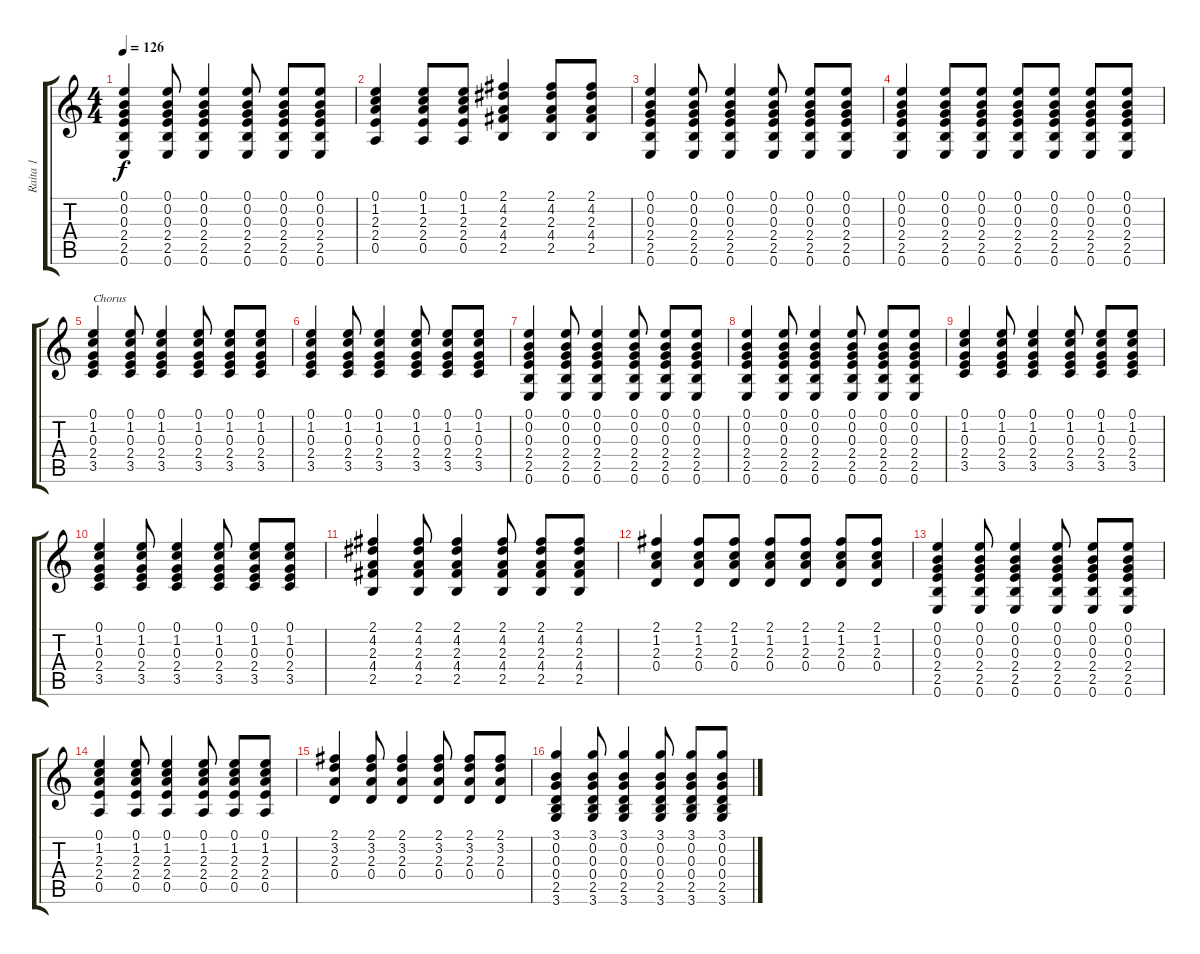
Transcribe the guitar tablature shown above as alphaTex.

\track ("Raita 1" "Raita 1") {instrument acousticguitarnylon}
\staff {score tabs}
\tuning (E4 B3 G3 D3 A2 E2) {hide}
\ts (4 4)
\tempo 126
\clef g2
\ks c
(0.1 0.2 0.3 2.4 2.5 0.6).4{dy f} (0.1 0.2 0.3 2.4 2.5 0.6).8 (0.1 0.2 0.3 2.4 2.5 0.6).4 (0.1 0.2 0.3 2.4 2.5 0.6).8 (0.1 0.2 0.3 2.4 2.5 0.6).8 (0.1 0.2 0.3 2.4 2.5 0.6).8 |
(0.1 1.2 2.3 2.4 0.5).4 (0.1 1.2 2.3 2.4 0.5).8 (0.1 1.2 2.3 2.4 0.5).8 (2.1 4.2 2.3 4.4 2.5).4 (2.1 4.2 2.3 4.4 2.5).8 (2.1 4.2 2.3 4.4 2.5).8 |
(0.1 0.2 0.3 2.4 2.5 0.6).4 (0.1 0.2 0.3 2.4 2.5 0.6).8 (0.1 0.2 0.3 2.4 2.5 0.6).4 (0.1 0.2 0.3 2.4 2.5 0.6).8 (0.1 0.2 0.3 2.4 2.5 0.6).8 (0.1 0.2 0.3 2.4 2.5 0.6).8 |
(0.1 0.2 0.3 2.4 2.5 0.6).4 (0.1 0.2 0.3 2.4 2.5 0.6).8 (0.1 0.2 0.3 2.4 2.5 0.6).8 (0.1 0.2 0.3 2.4 2.5 0.6).8 (0.1 0.2 0.3 2.4 2.5 0.6).8 (0.1 0.2 0.3 2.4 2.5 0.6).8 (0.1 0.2 0.3 2.4 2.5 0.6).8 |
(0.1 1.2 0.3 2.4 3.5).4{txt "Chorus"} (0.1 1.2 0.3 2.4 3.5).8 (0.1 1.2 0.3 2.4 3.5).4 (0.1 1.2 0.3 2.4 3.5).8 (0.1 1.2 0.3 2.4 3.5).8 (0.1 1.2 0.3 2.4 3.5).8 |
(0.1 1.2 0.3 2.4 3.5).4 (0.1 1.2 0.3 2.4 3.5).8 (0.1 1.2 0.3 2.4 3.5).4 (0.1 1.2 0.3 2.4 3.5).8 (0.1 1.2 0.3 2.4 3.5).8 (0.1 1.2 0.3 2.4 3.5).8 |
(0.1 0.2 0.3 2.4 2.5 0.6).4 (0.1 0.2 0.3 2.4 2.5 0.6).8 (0.1 0.2 0.3 2.4 2.5 0.6).4 (0.1 0.2 0.3 2.4 2.5 0.6).8 (0.1 0.2 0.3 2.4 2.5 0.6).8 (0.1 0.2 0.3 2.4 2.5 0.6).8 |
(0.1 0.2 0.3 2.4 2.5 0.6).4 (0.1 0.2 0.3 2.4 2.5 0.6).8 (0.1 0.2 0.3 2.4 2.5 0.6).4 (0.1 0.2 0.3 2.4 2.5 0.6).8 (0.1 0.2 0.3 2.4 2.5 0.6).8 (0.1 0.2 0.3 2.4 2.5 0.6).8 |
(0.1 1.2 0.3 2.4 3.5).4 (0.1 1.2 0.3 2.4 3.5).8 (0.1 1.2 0.3 2.4 3.5).4 (0.1 1.2 0.3 2.4 3.5).8 (0.1 1.2 0.3 2.4 3.5).8 (0.1 1.2 0.3 2.4 3.5).8 |
(0.1 1.2 0.3 2.4 3.5).4 (0.1 1.2 0.3 2.4 3.5).8 (0.1 1.2 0.3 2.4 3.5).4 (0.1 1.2 0.3 2.4 3.5).8 (0.1 1.2 0.3 2.4 3.5).8 (0.1 1.2 0.3 2.4 3.5).8 |
(2.1 4.2 2.3 4.4 2.5).4 (2.1 4.2 2.3 4.4 2.5).8 (2.1 4.2 2.3 4.4 2.5).4 (2.1 4.2 2.3 4.4 2.5).8 (2.1 4.2 2.3 4.4 2.5).8 (2.1 4.2 2.3 4.4 2.5).8 |
(2.1 1.2 2.3 0.4).4 (2.1 1.2 2.3 0.4).8 (2.1 1.2 2.3 0.4).8 (2.1 1.2 2.3 0.4).8 (2.1 1.2 2.3 0.4).8 (2.1 1.2 2.3 0.4).8 (2.1 1.2 2.3 0.4).8 |
(0.1 0.2 0.3 2.4 2.5 0.6).4 (0.1 0.2 0.3 2.4 2.5 0.6).8 (0.1 0.2 0.3 2.4 2.5 0.6).4 (0.1 0.2 0.3 2.4 2.5 0.6).8 (0.1 0.2 0.3 2.4 2.5 0.6).8 (0.1 0.2 0.3 2.4 2.5 0.6).8 |
(0.1 1.2 2.3 2.4 0.5).4 (0.1 1.2 2.3 2.4 0.5).8 (0.1 1.2 2.3 2.4 0.5).4 (0.1 1.2 2.3 2.4 0.5).8 (0.1 1.2 2.3 2.4 0.5).8 (0.1 1.2 2.3 2.4 0.5).8 |
(2.1 3.2 2.3 0.4).4 (2.1 3.2 2.3 0.4).8 (2.1 3.2 2.3 0.4).4 (2.1 3.2 2.3 0.4).8 (2.1 3.2 2.3 0.4).8 (2.1 3.2 2.3 0.4).8 |
(3.1 0.2 0.3 0.4 2.5 3.6).4 (3.1 0.2 0.3 0.4 2.5 3.6).8 (3.1 0.2 0.3 0.4 2.5 3.6).4 (3.1 0.2 0.3 0.4 2.5 3.6).8 (3.1 0.2 0.3 0.4 2.5 3.6).8 (3.1 0.2 0.3 0.4 2.5 3.6).8
